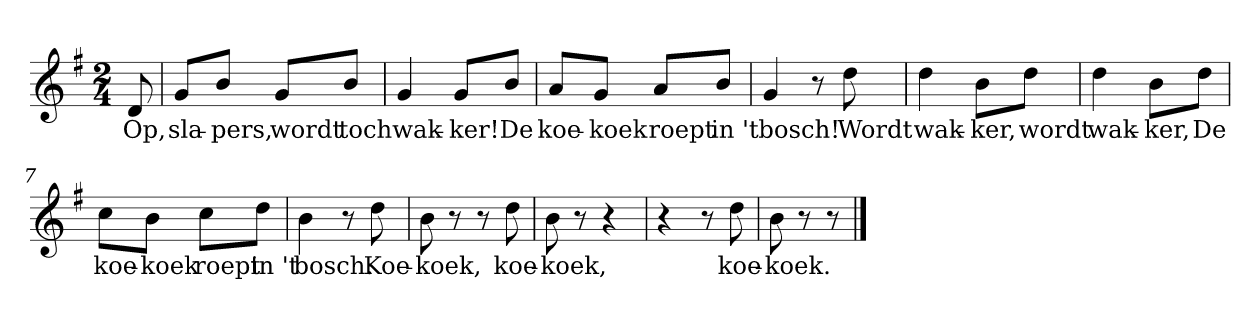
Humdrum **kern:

**kern	**text
*part1	*part1
*staff1	*staff1
*clefG2	*
*k[f#]	*
*G:	*
*M2/4	*
*MM120	*
=	=
8d	Op,
=1	=1
8g/L	sla-
8b/J	-pers,
8g/L	wordt
8b/J	toch
=2	=2
4g	wak-
8g/L	-ker!
8b/J	De
=3	=3
8a/L	koe-
8g/J	-koek
8a/L	roept
8b/J	in 't
=4	=4
4g	bosch!
8r	.
8dd	Wordt
=5	=5
4dd	wak-
8b\L	-ker,
8dd\J	wordt
=6	=6
4dd	wak-
8b\L	-ker,
8dd\J	De
=7	=7
8cc\L	koe-
8b\J	-koek
8cc\L	roept
8dd\J	in 't
=8	=8
4b	bosch:
8r	.
8dd	Koe-
=9	=9
8b	-koek,
8r	.
8r	.
8dd	koe-
=10	=10
8b	-koek,
8r	.
4r	.
=11	=11
4r	.
8r	.
8dd	koe-
=12	=12
8b	-koek.
8r	.
8r	.
==	==
*-	*-
